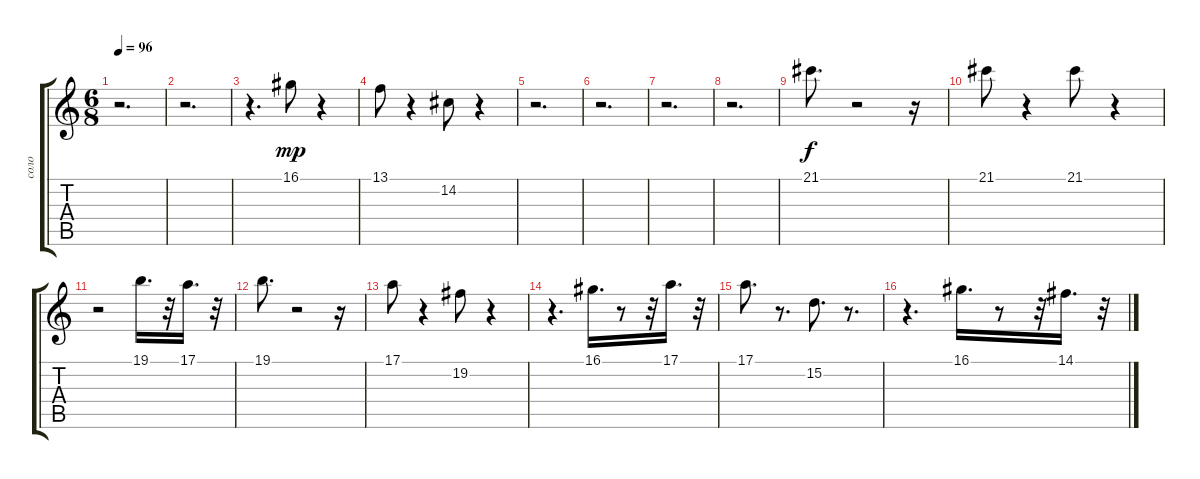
\track ("соло" "соло") {instrument tremolostrings}
\staff {score tabs}
\tuning (E4 B3 G3 D3 A2 E2) {hide}
\ts (6 8)
\tempo 96
\clef g2
\ks c
r.2{d dy mp} |
r.2{d} |
r.4{d} 16.1.8{balance 16} r.4 |
13.1.8{balance 8} r.4 14.2.8{balance 0} r.4 |
r.2{d} |
r.2{d} |
r.2{d} |
r.2{d} |
21.1.8{d dy f balance 4} r.2 r.16 |
21.1.8 r.4 21.1.8 r.4 |
r.2 19.1.16{d} r.32 17.1.16{d} r.32 |
19.1.8{d} r.2 r.16 |
17.1.8 r.4 19.2.8 r.4 |
r.4{d} 16.1.16{d} r.8 r.32 17.1.16{d} r.32 |
17.1.8{d} r.8{d} 15.2.8{d} r.8{d} |
r.4{d} 16.1.16{d} r.8 r.32 14.1.16{d} r.32
